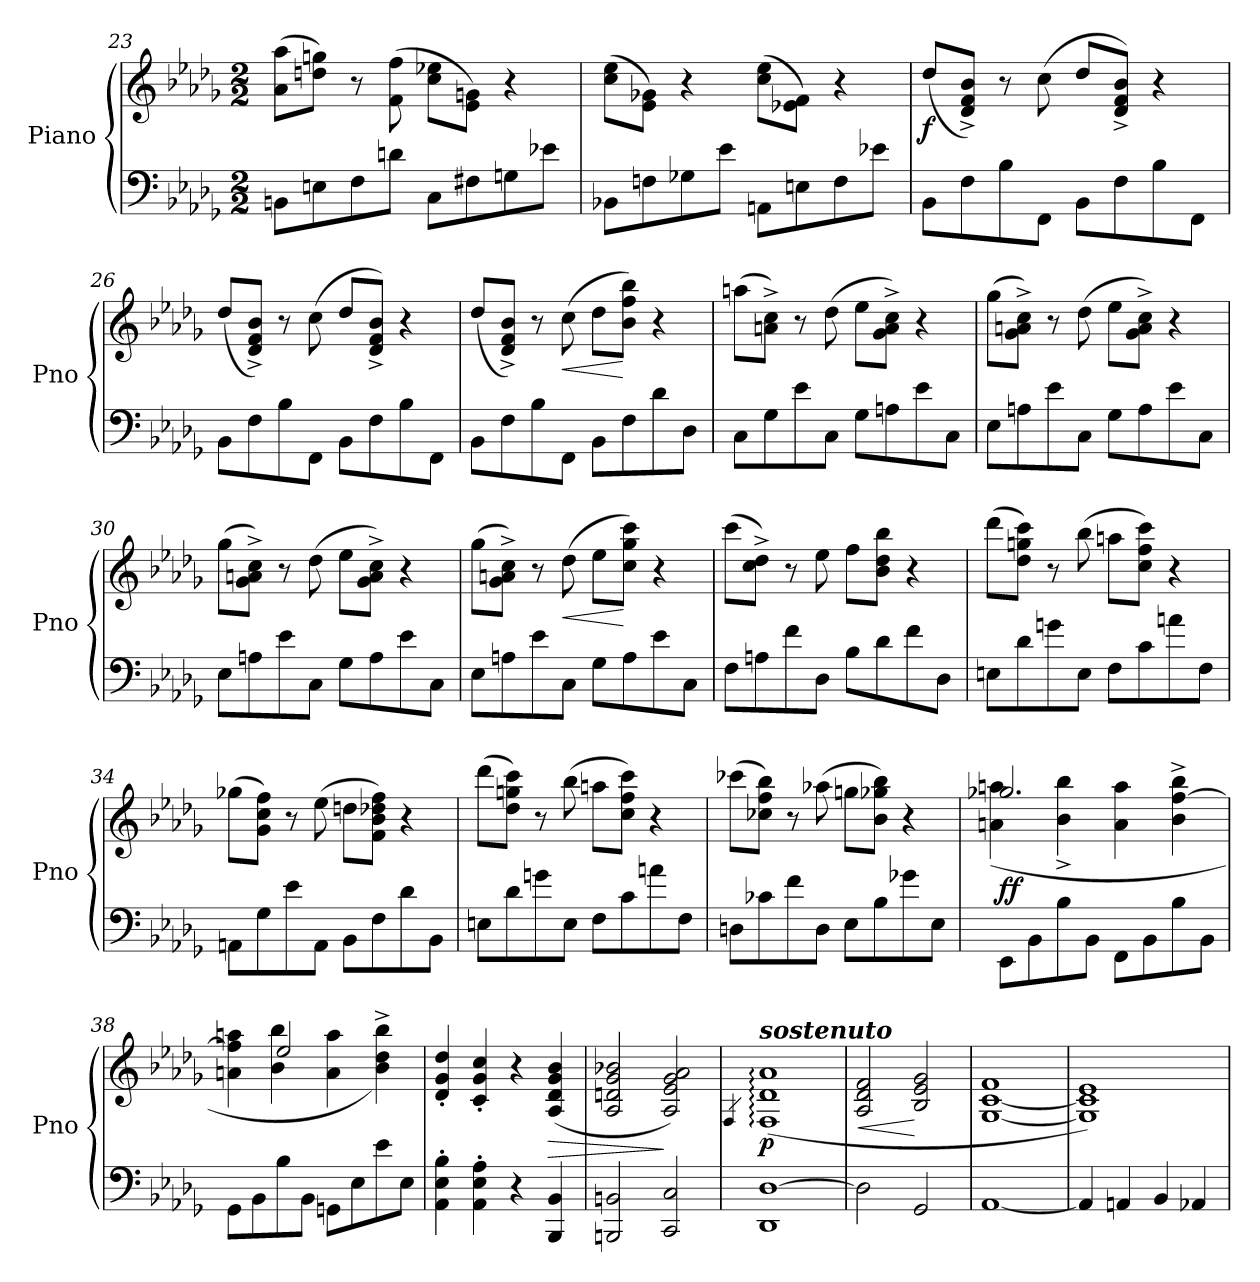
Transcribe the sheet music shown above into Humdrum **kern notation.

**kern	**kern	**dynam
*part1	*part1	*part1
*staff2	*staff1	*staff1/2
*I"Piano	*	*
*I'Pno	*	*
!!LO:LB:g=z
*clefF4	*clefG2	*
*k[b-e-a-d-g-]	*k[b-e-a-d-g-]	*
*M2/2	*M2/2	*
=23	=23	=23
!	!	!LO:DY:b
8BBn\L	(8a-\ 8aa-\L	other-dynamics
8En\	8ddn\ 8ggn\J)	.
8F\	8r	.
8dn\J	(8f\ 8ff\	.
8C\L	8cc\ 8ee-X\L	.
8F#X\	8e-\ 8gn\J)	.
8Gn\	4r	.
8e-X\J	.	.
=24	=24	=24
8BB-X\L	(8cc\ 8ee-\L	.
8Fn\	8e-\ 8g-X\J)	.
8G-X\	4r	.
8e-\J	.	.
8AAn\L	(8cc\ 8ee-\L	.
8En\	8e-X\ 8f\J)	.
8F\	4r	.
8e-X\J	.	.
=25	=25	=25
!	!	!LO:DY:b
8BB-\L	(8dd-/L	f
8F\	8d-/^ 8f/^ 8b-/^J)	.
8B-\	8r	.
8FF\J	(8cc\	.
8BB-\L	8dd-/L	.
8F\	8d-/^ 8f/^ 8b-/^J)	.
8B-\	4r	.
8FF\J	.	.
!!LO:LB:g=z
=26	=26	=26
8BB-\L	(8dd-/L	.
8F\	8d-/^ 8f/^ 8b-/^J)	.
8B-\	8r	.
8FF\J	(8cc\	.
8BB-\L	8dd-/L	.
8F\	8d-/^ 8f/^ 8b-/^J)	.
8B-\	4r	.
8FF\J	.	.
!!LO:LB:g=z
=27	=27	=27
8BB-\L	(8dd-/L	.
8F\	8d-/^ 8f/^ 8b-/^J)	.
8B-\	8r	.
!	!	!LO:HP:b
8FF\J	(8cc\	<
8BB-\L	8dd-\L	.
8F\	8b-\ 8ff\ 8bb-\J)	[
8d-\	4r	.
8D-\J	.	.
=28	=28	=28
8C\L	(8aan\L	.
8G-\	8an\^ 8cc\^J)	.
8e-\	8r	.
8C\J	(8dd-\	.
8G-\L	8ee-\L	.
8An\	8g-\^ 8a\^ 8cc\^J)	.
8e-\	4r	.
8C\J	.	.
=29	=29	=29
8E-\L	(8gg-\L	.
8An\	8g-\^ 8an\^ 8cc\^J)	.
8e-\	8r	.
8C\J	(8dd-\	.
8G-\L	8ee-\L	.
8A\	8g-\^ 8a\^ 8cc\^J)	.
8e-\	4r	.
8C\J	.	.
=30	=30	=30
8E-\L	(8gg-\L	.
8An\	8g-\^ 8an\^ 8cc\^J)	.
8e-\	8r	.
8C\J	(8dd-\	.
8G-\L	8ee-\L	.
8A\	8g-\^ 8a\^ 8cc\^J)	.
8e-\	4r	.
8C\J	.	.
!!LO:LB:g=z
=31	=31	=31
8E-\L	(>8gg-\L	.
8An\	8g-\^ 8an\^ 8cc\^J)	.
8e-\	8r	.
!	!	!LO:HP:b
8C\J	(8dd-\	<
8G-\L	8ee-\L	.
8A\	8cc\ 8gg-\ 8ccc\J)	[
8e-\	4r	.
8C\J	.	.
!!LO:PB:g=z
=32	=32	=32
8F\L	(8ccc\L	.
8An\	8cc\^ 8dd-\^J)	.
8f\	8r	.
8D-\J	8ee-\	.
8B-\L	8ff\L	.
8d-\	8b-\ 8dd-\ 8bb-\J	.
8f\	4r	.
8D-\J	.	.
=33	=33	=33
8En\L	(8ddd-\L	.
8d-\	8dd-\ 8ggn\ 8ccc\J)	.
8gn\	8r	.
8E\J	(8bb-\	.
8F\L	8aan\L	.
8c\	8cc\ 8ff\ 8ccc\J)	.
8an\	4r	.
8F\J	.	.
=34	=34	=34
8AAn\L	(8gg-X\L	.
8G-\	8g-\ 8cc\ 8ff\J)	.
8e-\	8r	.
8AA\J	(8ee-\	.
8BB-\L	8ddn\L	.
8F\	8f\ 8b-\ 8dd-X\ 8ff\J)	.
8d-\	4r	.
8BB-\J	.	.
=35	=35	=35
!	!	!LO:DY:b
8En\L	(8ddd-\L	other-dynamics
8d-\	8dd-\ 8ggn\ 8ccc\J)	.
8gn\	8r	.
8E\J	(8bb-\	.
8F\L	8aan\L	.
8c\	8cc\ 8ff\ 8ccc\J)	.
8an\	4r	.
8F\J	.	.
!!LO:LB:g=z
=36	=36	=36
8Dn\L	(8ccc-X\L	.
8c-X\	8cc-X\ 8ff\ 8bb-\J)	.
8f\	8r	.
8D\J	(8aa-X\	.
8E-\L	8ggn\L	.
8B-\	8b-\ 8gg-X\ 8bb-\J)	.
8g-X\	4r	.
8E-\J	.	.
=37	=37	=37
*	*^	*
!	!	!	!LO:DY:b
8EE-\L	2.gg-X/	(>4an\ 4aan\	ff
8BB-\	.	.	.
8B-\	.	4b-\^ 4bb-\^	.
8BB-\J	.	.	.
8FF\L	.	4a\ 4aa\	.
8BB-\	.	.	.
8B-\	4b-\^ [4ff\^ 4bb-\^	4ryy	.
8BB-\J	.	.	.
=38	=38	=38	=38
8GG-\L	4an\ 4ff\] 4aan\	4ryy	.
8BB-\	.	.	.
8B-\	2ee-/	4b-\ 4bb-\	.
8BB-\J	.	.	.
8GGn\L	.	4a\ 4aa\	.
8E-\	.	.	.
8e-\	4b-\^ 4dd-\^ 4bb-\^)	4ryy	.
8E-\J	.	.	.
*	*v	*v	*
=39	=39	=39
4AA-\' 4E-\' 4B-\'	4d-/' 4g-/' 4dd-/'	.
4AA-\' 4E-\' 4A-\'	4c/' 4g-/' 4cc/'	.
4r	4r	.
!	!	!LO:HP:b
4BBB-/ 4BB-/	(4A-/ 4d-/ 4g-/ 4b-/	>
=40	=40	=40
2BBBn/ 2BBn/	2A-/ 2dn/ 2g-/ 2b-X/	.
2CC/ 2C/	2A-/ 2e-/ 2g-/ 2a-/)	]
!!LO:LB:g=z
=41	=41	=41
.	4qF/	.
!	!LO:TX:a:Bi:t=sostenuto	!
!	!	!LO:DY:b
1DD- [1D-	(1F: 1d-: 1a-:	p
=42	=42	=42
!	!	!LO:HP:b
2D-\]	2A-/ 2d-/ 2f/	<
2GG-/	2B-/ 2e-/ 2g-/	[
!!LO:LB:g=z
=43	=43	=43
[1AA-	[1G- [1c 1f	.
=44	=44	=44
4AA-/]	1G-] 1c] 1e-)	.
4AAn/	.	.
4BB-/	.	.
4AA-X/	.	.
=	=	=
*-	*-	*-
